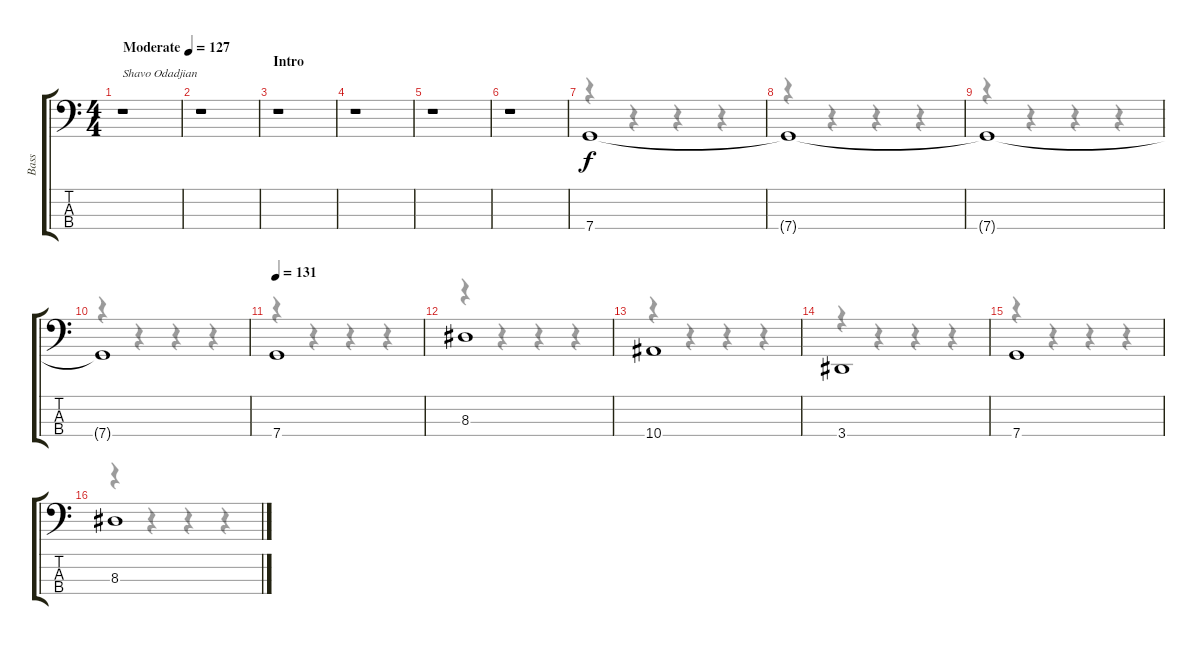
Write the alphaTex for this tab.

\track ("Bass" "Bass") {instrument electricbasspick}
\staff {score tabs}
\tuning (F2 C2 G1 C1) {hide}
\voice
\ts (4 4)
\tempo (127 "Moderate")
\clef f4
\ks c
r.1{txt "Shavo Odadjian" dy f instrument electricbasspick} |
r.1 |
\section ("" "Intro")
r.1 |
r.1 |
r.1 |
r.1 |
7.4.1 |
7.4{t}.1 |
7.4{t}.1 |
7.4{t}.1 |
\tempo 131
7.4.1 |
8.3.1 |
10.4.1 |
3.4.1 |
7.4.1 |
8.3.1
\voice
\clef f4
\ottava regular
\simile none
\ks c
|
|
|
|
|
|
r.4 r.4 r.4 r.4 |
r.4 r.4 r.4 r.4 |
r.4 r.4 r.4 r.4 |
r.4 r.4 r.4 r.4 |
r.4 r.4 r.4 r.4 |
r.4 r.4 r.4 r.4 |
r.4 r.4 r.4 r.4 |
r.4 r.4 r.4 r.4 |
r.4 r.4 r.4 r.4 |
r.4 r.4 r.4 r.4
